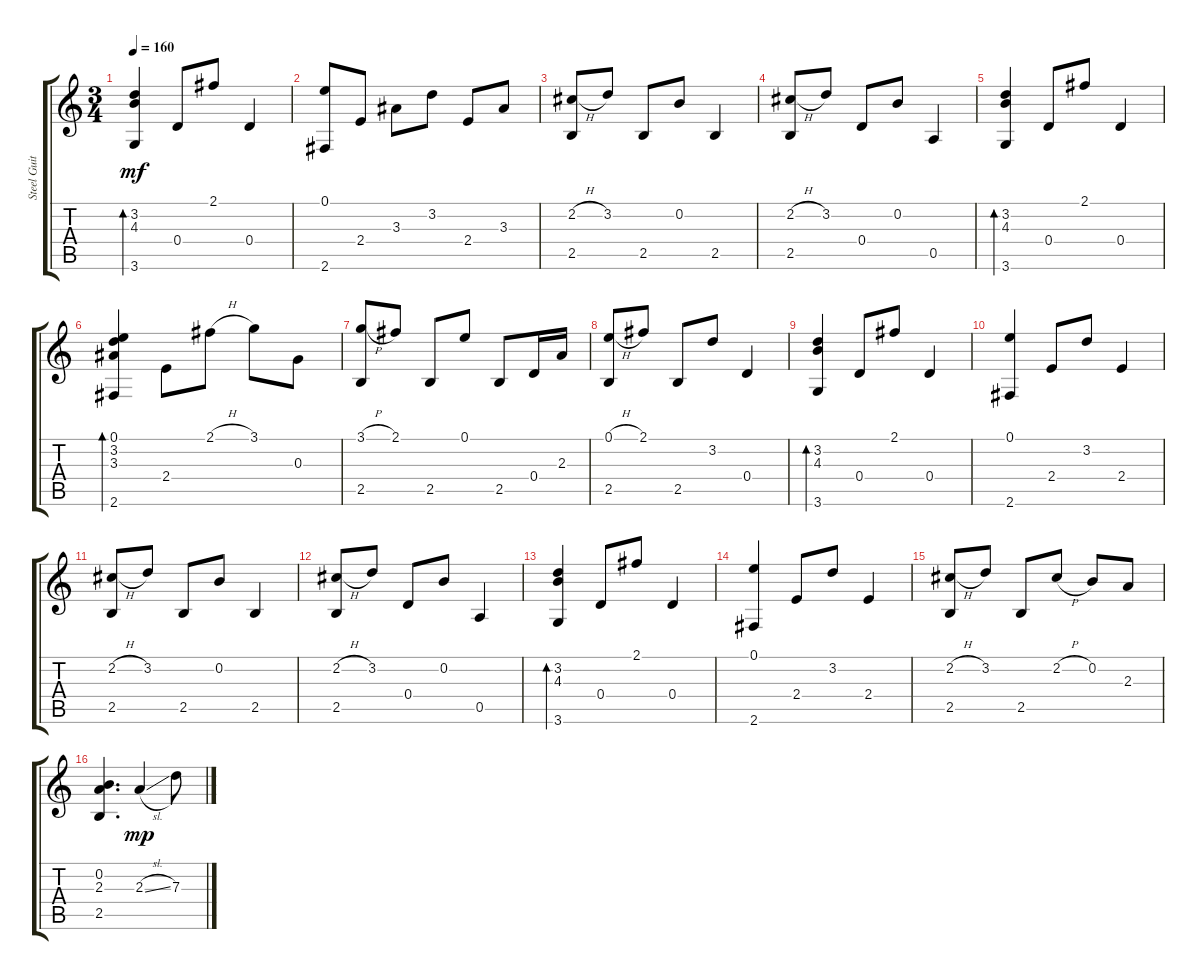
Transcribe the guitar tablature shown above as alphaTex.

\track ("Steel Guitar" "Steel Guit") {instrument acousticguitarsteel}
\staff {score tabs}
\tuning (E4 B3 G3 D3 A2 E2) {hide}
\ts (3 4)
\tempo 160
\clef g2
\ks c
(3.2 4.3 3.6).4{bd 240 dy mf} 0.4.8 2.1.8 0.4.4 |
(0.1 2.6).8 2.4.8 3.3.8 3.2.8 2.4.8 3.3.8 |
(2.2{h} 2.5).8 3.2.8 2.5.8 0.2.8 2.5.4 |
(2.2{h} 2.5).8 3.2.8 0.4.8 0.2.8 0.5.4 |
(3.2 4.3 3.6).4{bd 240} 0.4.8 2.1.8 0.4.4 |
(0.1 3.2 3.3 2.6).4{bd 120} 2.4.8 2.1{h}.8 3.1.8 0.3.8 |
(3.1{h} 2.5).8 2.1.8 2.5.8 0.1.8 2.5.8 0.4.16 2.3.16 |
(0.1{h} 2.5).8 2.1.8 2.5.8 3.2.8 0.4.4 |
(3.2 4.3 3.6).4{bd 240} 0.4.8 2.1.8 0.4.4 |
(0.1 2.6).4 2.4.8 3.2.8 2.4.4 |
(2.2{h} 2.5).8 3.2.8 2.5.8 0.2.8 2.5.4 |
(2.2{h} 2.5).8 3.2.8 0.4.8 0.2.8 0.5.4 |
(3.2 4.3 3.6).4{bd 240} 0.4.8 2.1.8 0.4.4 |
(0.1 2.6).4 2.4.8 3.2.8 2.4.4 |
(2.2{h} 2.5).8 3.2.8 2.5.8 2.2{h}.8 0.2.8 2.3.8 |
(0.2 2.3 2.5).4{d} 2.3{sl}.4{dy mp} 7.3.8
